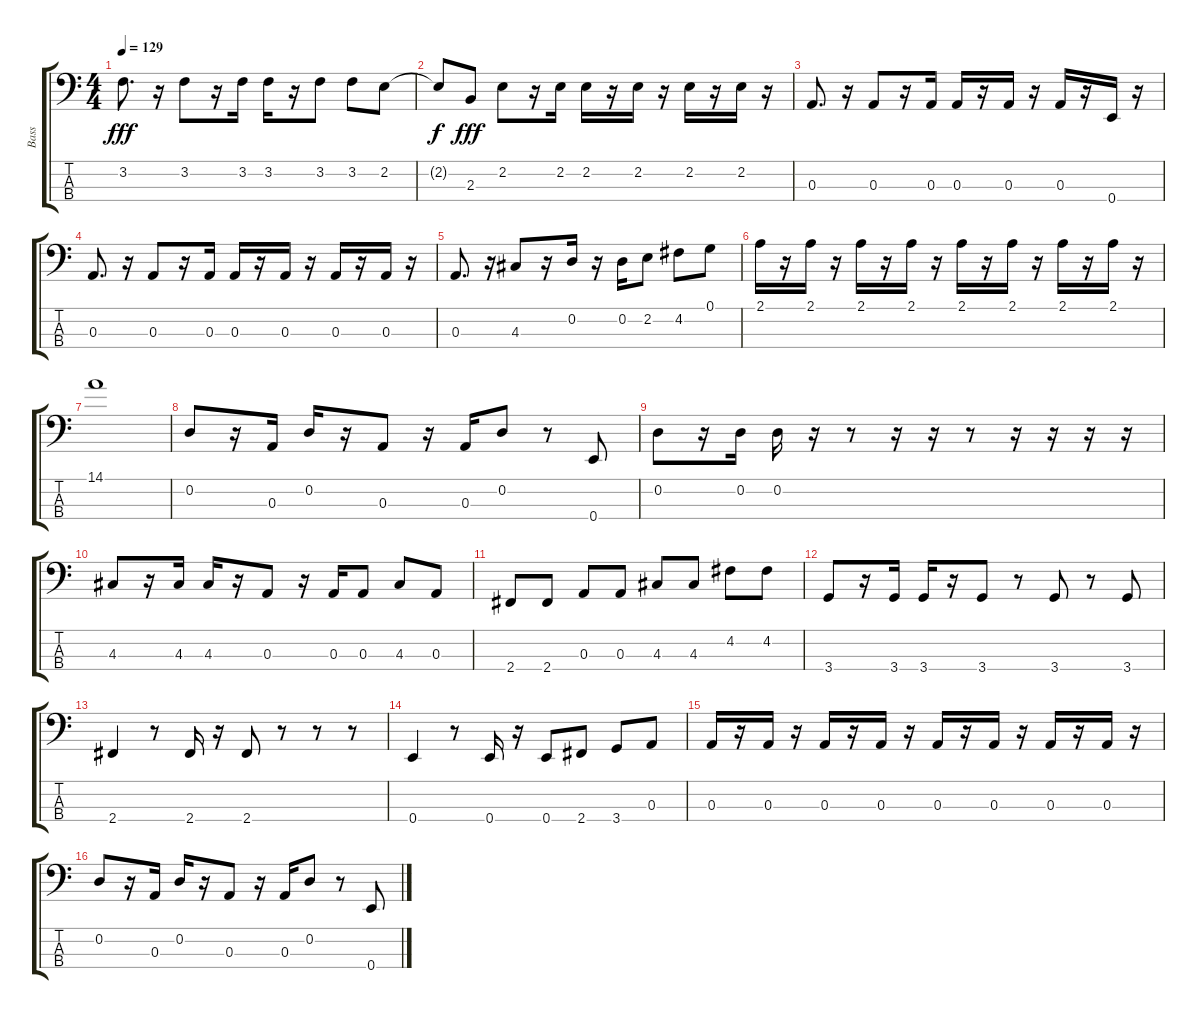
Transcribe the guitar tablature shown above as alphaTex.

\track ("Bass" "Bass") {instrument electricbassfinger}
\staff {score tabs}
\tuning (G2 D2 A1 E1) {hide}
\ts (4 4)
\tempo 129
\clef f4
\ks c
3.2.8{d dy fff} r.16 3.2.8 r.16 3.2.16 3.2.16 r.16 3.2.8 3.2.8 2.2.8 |
2.2{t}.8{dy f} 2.3.8{dy fff} 2.2.8 r.16 2.2.16 2.2.16 r.16 2.2.16 r.16 2.2.16 r.16 2.2.16 r.16 |
0.3.8{d} r.16 0.3.8 r.16 0.3.16 0.3.16 r.16 0.3.16 r.16 0.3.16 r.16 0.4.16 r.16 |
0.3.8{d} r.16 0.3.8 r.16 0.3.16 0.3.16 r.16 0.3.16 r.16 0.3.16 r.16 0.3.16 r.16 |
0.3.8{d} r.16 4.3.8 r.16 0.2.16 r.16 0.2.16 2.2.8 4.2.8 0.1.8 |
2.1.16 r.16 2.1.16 r.16 2.1.16 r.16 2.1.16 r.16 2.1.16 r.16 2.1.16 r.16 2.1.16 r.16 2.1.16 r.16 |
14.1.1 |
0.2.8 r.16 0.3.16 0.2.16 r.16 0.3.8 r.16 0.3.16 0.2.8 r.8 0.4.8 |
0.2.8 r.16 0.2.16 0.2.16 r.16 r.8 r.16 r.16 r.8 r.16 r.16 r.16 r.16 |
4.3.8 r.16 4.3.16 4.3.16 r.16 0.3.8 r.16 0.3.16 0.3.8 4.3.8 0.3.8 |
2.4.8 2.4.8 0.3.8 0.3.8 4.3.8 4.3.8 4.2.8 4.2.8 |
3.4.8 r.16 3.4.16 3.4.16 r.16 3.4.8 r.8 3.4.8 r.8 3.4.8 |
2.4.4 r.8 2.4.16 r.16 2.4.8 r.8 r.8 r.8 |
0.4.4 r.8 0.4.16 r.16 0.4.8 2.4.8 3.4.8 0.3.8 |
0.3.16 r.16 0.3.16 r.16 0.3.16 r.16 0.3.16 r.16 0.3.16 r.16 0.3.16 r.16 0.3.16 r.16 0.3.16 r.16 |
0.2.8 r.16 0.3.16 0.2.16 r.16 0.3.8 r.16 0.3.16 0.2.8 r.8 0.4.8
